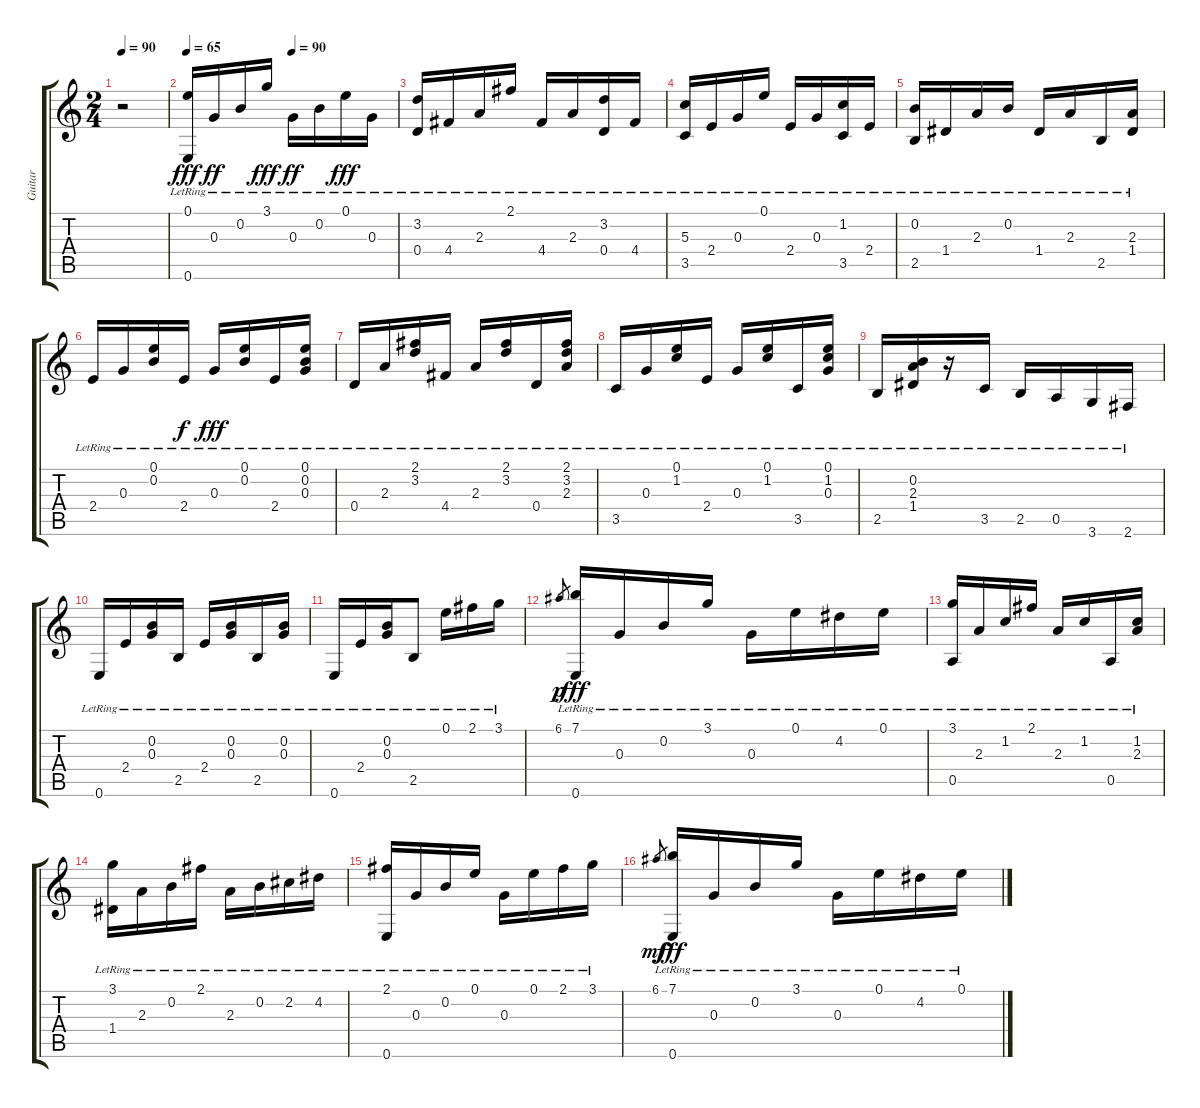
\track ("Guitar" "Guitar") {instrument acousticguitarnylon}
\staff {score tabs}
\tuning (E4 B3 G3 D3 A2 E2) {hide}
\ts (2 4)
\tempo 90
\clef g2
\ks c
r.2{dy fff instrument acousticguitarnylon} |
\tempo 65
\tempo (90 0.5)
(0.1{lr} 0.6{lr}).16 0.3{lr}.16{dy ff} 0.2{lr}.16 3.1{lr}.16{dy fff} 0.3{lr}.16{dy ff} 0.2{lr}.16 0.1{lr}.16{dy fff} 0.3{lr}.16 |
(3.2{lr} 0.4{lr}).16 4.4{lr}.16 2.3{lr}.16 2.1{lr}.16 4.4{lr}.16 2.3{lr}.16 (3.2{lr} 0.4{lr}).16 4.4{lr}.16 |
(5.3{lr} 3.5{lr}).16 2.4{lr}.16 0.3{lr}.16 0.1{lr}.16 2.4{lr}.16 0.3{lr}.16 (1.2{lr} 3.5{lr}).16 2.4{lr}.16 |
(0.2{lr} 2.5{lr}).16 1.4{lr}.16 2.3{lr}.16 0.2{lr}.16 1.4{lr}.16 2.3{lr}.16 2.5{lr}.16 (2.3{lr} 1.4{lr}).16 |
2.4{lr}.16 0.3{lr}.16 (0.1{lr} 0.2{lr}).16 2.4{lr}.16{dy f} 0.3{lr}.16{dy fff} (0.1{lr} 0.2{lr}).16 2.4{lr}.16 (0.1{lr} 0.2{lr} 0.3{lr}).16 |
0.4{lr}.16 2.3{lr}.16 (2.1{lr} 3.2{lr}).16 4.4{lr}.16 2.3{lr}.16 (2.1{lr} 3.2{lr}).16 0.4{lr}.16 (2.1{lr} 3.2{lr} 2.3{lr}).16 |
3.5{lr}.16 0.3{lr}.16 (0.1{lr} 1.2{lr}).16 2.4{lr}.16 0.3{lr}.16 (0.1{lr} 1.2{lr}).16 3.5{lr}.16 (0.1{lr} 1.2{lr} 0.3{lr}).16 |
2.5{lr}.16 (0.2{lr} 2.3{lr} 1.4{lr}).16 r.16 3.5{lr}.16 2.5{lr}.16 0.5{lr}.16 3.6{lr}.16 2.6{lr}.16 |
0.6{lr}.16 2.4{lr}.16 (0.2{lr} 0.3{lr}).16 2.5{lr}.16 2.4{lr}.16 (0.2{lr} 0.3{lr}).16 2.5{lr}.16 (0.2{lr} 0.3{lr}).16 |
0.6{lr}.16 2.4{lr}.16 (0.2{lr} 0.3{lr}).16 2.5{lr}.8 0.1{lr}.16 2.1{lr}.16 3.1{lr}.16 |
6.1.8{gr dy p} (7.1{lr} 0.6{lr}).16{dy fff} 0.3{lr}.16 0.2{lr}.16 3.1{lr}.16 0.3{lr}.16 0.1{lr}.16 4.2{lr}.16 0.1{lr}.16 |
(3.1{lr} 0.5{lr}).16 2.3{lr}.16 1.2{lr}.16 2.1{lr}.16 2.3{lr}.16 1.2{lr}.16 0.5{lr}.16 (1.2{lr} 2.3{lr}).16 |
(3.1{lr} 1.4{lr}).16 2.3{lr}.16 0.2{lr}.16 2.1{lr}.16 2.3{lr}.16 0.2{lr}.16 2.2{lr}.16 4.2{lr}.16 |
(2.1{lr} 0.6{lr}).16 0.3{lr}.16 0.2{lr}.16 0.1{lr}.16 0.3{lr}.16 0.1{lr}.16 2.1{lr}.16 3.1{lr}.16 |
6.1.8{gr dy mf} (7.1{lr} 0.6{lr}).16{dy fff} 0.3{lr}.16 0.2{lr}.16 3.1{lr}.16 0.3{lr}.16 0.1{lr}.16 4.2{lr}.16 0.1{lr}.16
